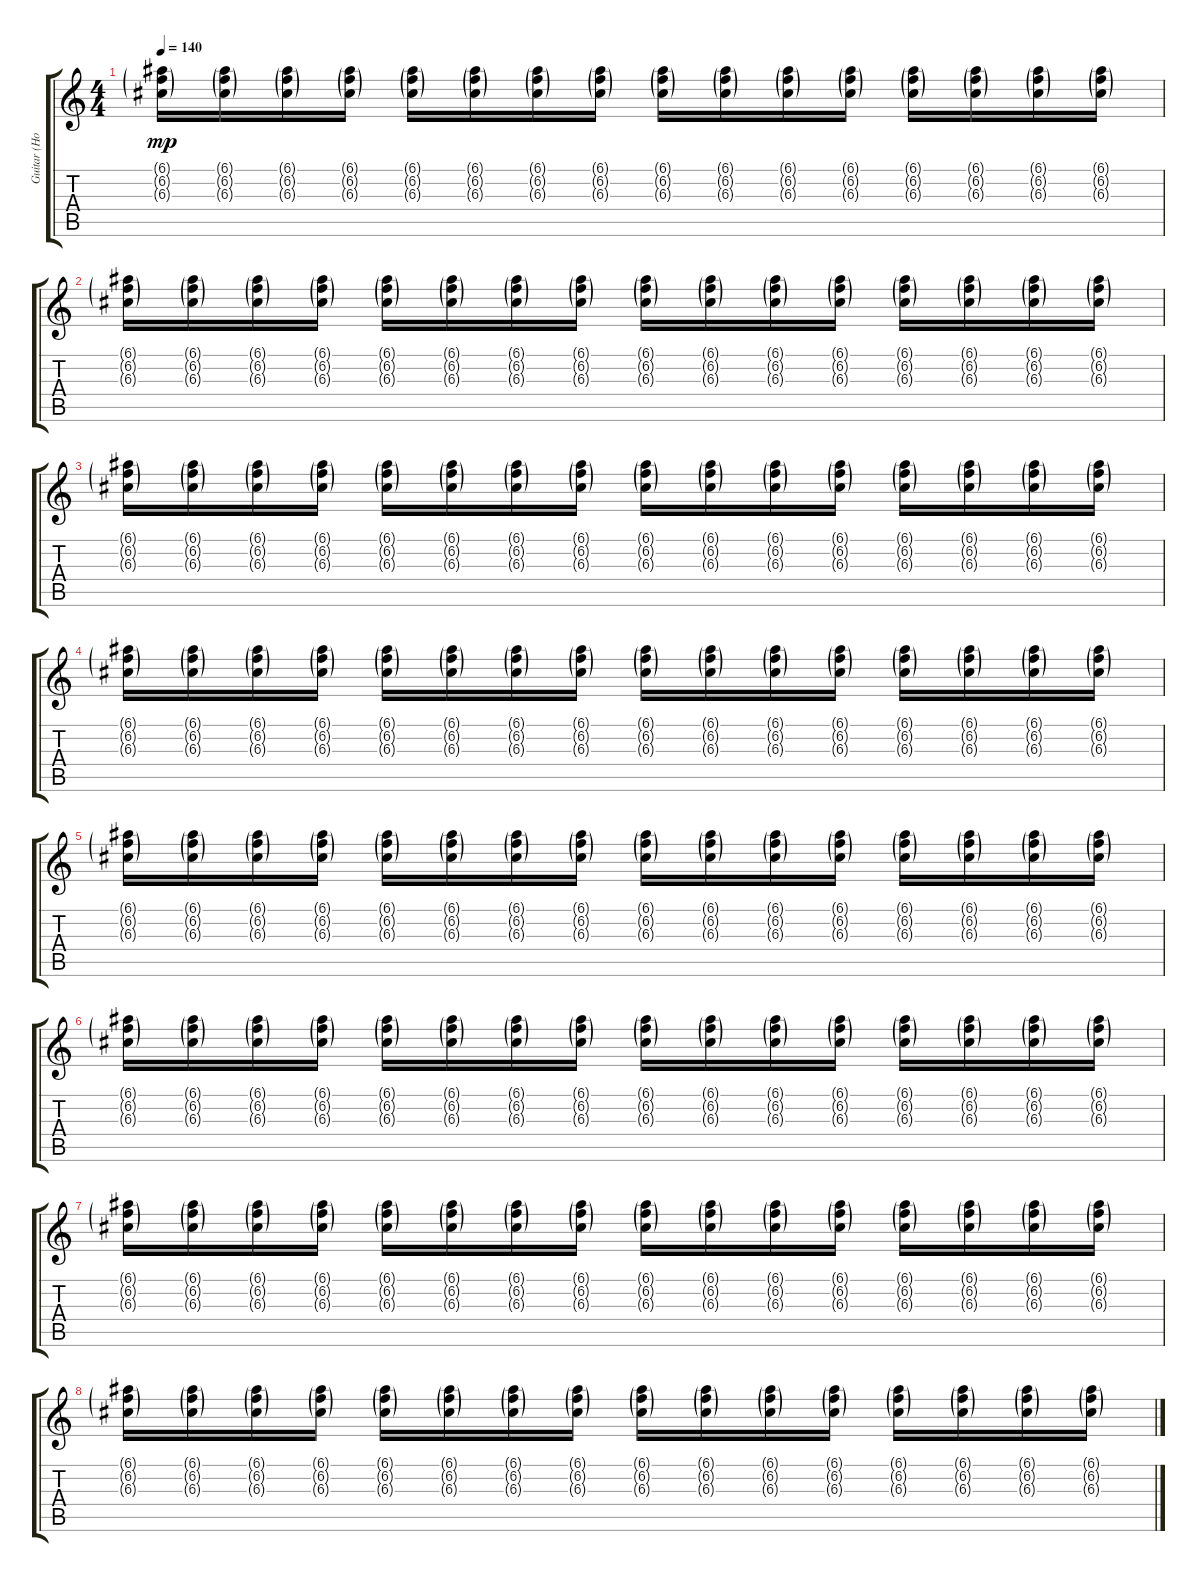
\track ("Guitar (Hodgson)" "Guitar (Ho") {instrument distortionguitar}
\staff {score tabs}
\tuning (E4 B3 G3 D3 A2 E2) {hide}
\ts (4 4)
\tempo 140
\clef g2
\ks c
(6.1{g} 6.2{g} 6.3{g}).16{dy mp volume 9 instrument electricguitarclean} (6.1{g} 6.2{g} 6.3{g}).16{volume 9 instrument electricguitarclean} (6.1{g} 6.2{g} 6.3{g}).16{volume 9 instrument electricguitarclean} (6.1{g} 6.2{g} 6.3{g}).16{volume 9 instrument electricguitarclean} (6.1{g} 6.2{g} 6.3{g}).16{volume 9 instrument electricguitarclean} (6.1{g} 6.2{g} 6.3{g}).16{volume 9 instrument electricguitarclean} (6.1{g} 6.2{g} 6.3{g}).16{volume 9 instrument electricguitarclean} (6.1{g} 6.2{g} 6.3{g}).16{volume 9 instrument electricguitarclean} (6.1{g} 6.2{g} 6.3{g}).16{volume 9 instrument electricguitarclean} (6.1{g} 6.2{g} 6.3{g}).16{volume 9 instrument electricguitarclean} (6.1{g} 6.2{g} 6.3{g}).16{volume 9 instrument electricguitarclean} (6.1{g} 6.2{g} 6.3{g}).16{volume 9 instrument electricguitarclean} (6.1{g} 6.2{g} 6.3{g}).16{volume 9 instrument electricguitarclean} (6.1{g} 6.2{g} 6.3{g}).16{volume 9 instrument electricguitarclean} (6.1{g} 6.2{g} 6.3{g}).16{volume 9 instrument electricguitarclean} (6.1{g} 6.2{g} 6.3{g}).16{volume 9 instrument electricguitarclean} |
(6.1{g} 6.2{g} 6.3{g}).16{volume 9 instrument electricguitarclean} (6.1{g} 6.2{g} 6.3{g}).16{volume 9 instrument electricguitarclean} (6.1{g} 6.2{g} 6.3{g}).16{volume 9 instrument electricguitarclean} (6.1{g} 6.2{g} 6.3{g}).16{volume 9 instrument electricguitarclean} (6.1{g} 6.2{g} 6.3{g}).16{volume 9 instrument electricguitarclean} (6.1{g} 6.2{g} 6.3{g}).16{volume 9 instrument electricguitarclean} (6.1{g} 6.2{g} 6.3{g}).16{volume 9 instrument electricguitarclean} (6.1{g} 6.2{g} 6.3{g}).16{volume 9 instrument electricguitarclean} (6.1{g} 6.2{g} 6.3{g}).16{volume 9 instrument electricguitarclean} (6.1{g} 6.2{g} 6.3{g}).16{volume 9 instrument electricguitarclean} (6.1{g} 6.2{g} 6.3{g}).16{volume 9 instrument electricguitarclean} (6.1{g} 6.2{g} 6.3{g}).16{volume 9 instrument electricguitarclean} (6.1{g} 6.2{g} 6.3{g}).16{volume 9 instrument electricguitarclean} (6.1{g} 6.2{g} 6.3{g}).16{volume 9 instrument electricguitarclean} (6.1{g} 6.2{g} 6.3{g}).16{volume 9 instrument electricguitarclean} (6.1{g} 6.2{g} 6.3{g}).16{volume 9 instrument electricguitarclean} |
(6.1{g} 6.2{g} 6.3{g}).16{volume 9 instrument electricguitarclean} (6.1{g} 6.2{g} 6.3{g}).16{volume 9 instrument electricguitarclean} (6.1{g} 6.2{g} 6.3{g}).16{volume 9 instrument electricguitarclean} (6.1{g} 6.2{g} 6.3{g}).16{volume 9 instrument electricguitarclean} (6.1{g} 6.2{g} 6.3{g}).16{volume 9 instrument electricguitarclean} (6.1{g} 6.2{g} 6.3{g}).16{volume 9 instrument electricguitarclean} (6.1{g} 6.2{g} 6.3{g}).16{volume 9 instrument electricguitarclean} (6.1{g} 6.2{g} 6.3{g}).16{volume 9 instrument electricguitarclean} (6.1{g} 6.2{g} 6.3{g}).16{volume 9 instrument electricguitarclean} (6.1{g} 6.2{g} 6.3{g}).16{volume 9 instrument electricguitarclean} (6.1{g} 6.2{g} 6.3{g}).16{volume 9 instrument electricguitarclean} (6.1{g} 6.2{g} 6.3{g}).16{volume 9 instrument electricguitarclean} (6.1{g} 6.2{g} 6.3{g}).16{volume 9 instrument electricguitarclean} (6.1{g} 6.2{g} 6.3{g}).16{volume 9 instrument electricguitarclean} (6.1{g} 6.2{g} 6.3{g}).16{volume 9 instrument electricguitarclean} (6.1{g} 6.2{g} 6.3{g}).16{volume 9 instrument electricguitarclean} |
(6.1{g} 6.2{g} 6.3{g}).16{volume 9 instrument electricguitarclean} (6.1{g} 6.2{g} 6.3{g}).16{volume 9 instrument electricguitarclean} (6.1{g} 6.2{g} 6.3{g}).16{volume 9 instrument electricguitarclean} (6.1{g} 6.2{g} 6.3{g}).16{volume 9 instrument electricguitarclean} (6.1{g} 6.2{g} 6.3{g}).16{volume 9 instrument electricguitarclean} (6.1{g} 6.2{g} 6.3{g}).16{volume 9 instrument electricguitarclean} (6.1{g} 6.2{g} 6.3{g}).16{volume 9 instrument electricguitarclean} (6.1{g} 6.2{g} 6.3{g}).16{volume 9 instrument electricguitarclean} (6.1{g} 6.2{g} 6.3{g}).16{volume 9 instrument electricguitarclean} (6.1{g} 6.2{g} 6.3{g}).16{volume 9 instrument electricguitarclean} (6.1{g} 6.2{g} 6.3{g}).16{volume 9 instrument electricguitarclean} (6.1{g} 6.2{g} 6.3{g}).16{volume 9 instrument electricguitarclean} (6.1{g} 6.2{g} 6.3{g}).16{volume 9 instrument electricguitarclean} (6.1{g} 6.2{g} 6.3{g}).16{volume 9 instrument electricguitarclean} (6.1{g} 6.2{g} 6.3{g}).16{volume 9 instrument electricguitarclean} (6.1{g} 6.2{g} 6.3{g}).16{volume 9 instrument electricguitarclean} |
(6.1{g} 6.2{g} 6.3{g}).16{volume 9 instrument electricguitarclean} (6.1{g} 6.2{g} 6.3{g}).16{volume 9 instrument electricguitarclean} (6.1{g} 6.2{g} 6.3{g}).16{volume 9 instrument electricguitarclean} (6.1{g} 6.2{g} 6.3{g}).16{volume 9 instrument electricguitarclean} (6.1{g} 6.2{g} 6.3{g}).16{volume 9 instrument electricguitarclean} (6.1{g} 6.2{g} 6.3{g}).16{volume 9 instrument electricguitarclean} (6.1{g} 6.2{g} 6.3{g}).16{volume 9 instrument electricguitarclean} (6.1{g} 6.2{g} 6.3{g}).16{volume 9 instrument electricguitarclean} (6.1{g} 6.2{g} 6.3{g}).16{volume 9 instrument electricguitarclean} (6.1{g} 6.2{g} 6.3{g}).16{volume 9 instrument electricguitarclean} (6.1{g} 6.2{g} 6.3{g}).16{volume 9 instrument electricguitarclean} (6.1{g} 6.2{g} 6.3{g}).16{volume 9 instrument electricguitarclean} (6.1{g} 6.2{g} 6.3{g}).16{volume 9 instrument electricguitarclean} (6.1{g} 6.2{g} 6.3{g}).16{volume 9 instrument electricguitarclean} (6.1{g} 6.2{g} 6.3{g}).16{volume 9 instrument electricguitarclean} (6.1{g} 6.2{g} 6.3{g}).16{volume 9 instrument electricguitarclean} |
(6.1{g} 6.2{g} 6.3{g}).16{volume 9 instrument electricguitarclean} (6.1{g} 6.2{g} 6.3{g}).16{volume 9 instrument electricguitarclean} (6.1{g} 6.2{g} 6.3{g}).16{volume 9 instrument electricguitarclean} (6.1{g} 6.2{g} 6.3{g}).16{volume 9 instrument electricguitarclean} (6.1{g} 6.2{g} 6.3{g}).16{volume 9 instrument electricguitarclean} (6.1{g} 6.2{g} 6.3{g}).16{volume 9 instrument electricguitarclean} (6.1{g} 6.2{g} 6.3{g}).16{volume 9 instrument electricguitarclean} (6.1{g} 6.2{g} 6.3{g}).16{volume 9 instrument electricguitarclean} (6.1{g} 6.2{g} 6.3{g}).16{volume 9 instrument electricguitarclean} (6.1{g} 6.2{g} 6.3{g}).16{volume 9 instrument electricguitarclean} (6.1{g} 6.2{g} 6.3{g}).16{volume 9 instrument electricguitarclean} (6.1{g} 6.2{g} 6.3{g}).16{volume 9 instrument electricguitarclean} (6.1{g} 6.2{g} 6.3{g}).16{volume 9 instrument electricguitarclean} (6.1{g} 6.2{g} 6.3{g}).16{volume 9 instrument electricguitarclean} (6.1{g} 6.2{g} 6.3{g}).16{volume 9 instrument electricguitarclean} (6.1{g} 6.2{g} 6.3{g}).16{volume 9 instrument electricguitarclean} |
(6.1{g} 6.2{g} 6.3{g}).16{volume 9 instrument electricguitarclean} (6.1{g} 6.2{g} 6.3{g}).16{volume 9 instrument electricguitarclean} (6.1{g} 6.2{g} 6.3{g}).16{volume 9 instrument electricguitarclean} (6.1{g} 6.2{g} 6.3{g}).16{volume 9 instrument electricguitarclean} (6.1{g} 6.2{g} 6.3{g}).16{volume 9 instrument electricguitarclean} (6.1{g} 6.2{g} 6.3{g}).16{volume 9 instrument electricguitarclean} (6.1{g} 6.2{g} 6.3{g}).16{volume 9 instrument electricguitarclean} (6.1{g} 6.2{g} 6.3{g}).16{volume 9 instrument electricguitarclean} (6.1{g} 6.2{g} 6.3{g}).16{volume 9 instrument electricguitarclean} (6.1{g} 6.2{g} 6.3{g}).16{volume 9 instrument electricguitarclean} (6.1{g} 6.2{g} 6.3{g}).16{volume 9 instrument electricguitarclean} (6.1{g} 6.2{g} 6.3{g}).16{volume 9 instrument electricguitarclean} (6.1{g} 6.2{g} 6.3{g}).16{volume 9 instrument electricguitarclean} (6.1{g} 6.2{g} 6.3{g}).16{volume 9 instrument electricguitarclean} (6.1{g} 6.2{g} 6.3{g}).16{volume 9 instrument electricguitarclean} (6.1{g} 6.2{g} 6.3{g}).16{volume 9 instrument electricguitarclean} |
(6.1{g} 6.2{g} 6.3{g}).16{volume 9 instrument electricguitarclean} (6.1{g} 6.2{g} 6.3{g}).16{volume 9 instrument electricguitarclean} (6.1{g} 6.2{g} 6.3{g}).16{volume 9 instrument electricguitarclean} (6.1{g} 6.2{g} 6.3{g}).16{volume 9 instrument electricguitarclean} (6.1{g} 6.2{g} 6.3{g}).16{volume 9 instrument electricguitarclean} (6.1{g} 6.2{g} 6.3{g}).16{volume 9 instrument electricguitarclean} (6.1{g} 6.2{g} 6.3{g}).16{volume 9 instrument electricguitarclean} (6.1{g} 6.2{g} 6.3{g}).16{volume 9 instrument electricguitarclean} (6.1{g} 6.2{g} 6.3{g}).16{volume 9 instrument electricguitarclean} (6.1{g} 6.2{g} 6.3{g}).16{volume 9 instrument electricguitarclean} (6.1{g} 6.2{g} 6.3{g}).16{volume 9 instrument electricguitarclean} (6.1{g} 6.2{g} 6.3{g}).16{volume 9 instrument electricguitarclean} (6.1{g} 6.2{g} 6.3{g}).16{volume 9 instrument electricguitarclean} (6.1{g} 6.2{g} 6.3{g}).16{volume 9 instrument electricguitarclean} (6.1{g} 6.2{g} 6.3{g}).16{volume 9 instrument electricguitarclean} (6.1{g} 6.2{g} 6.3{g}).16{volume 9 instrument electricguitarclean}
